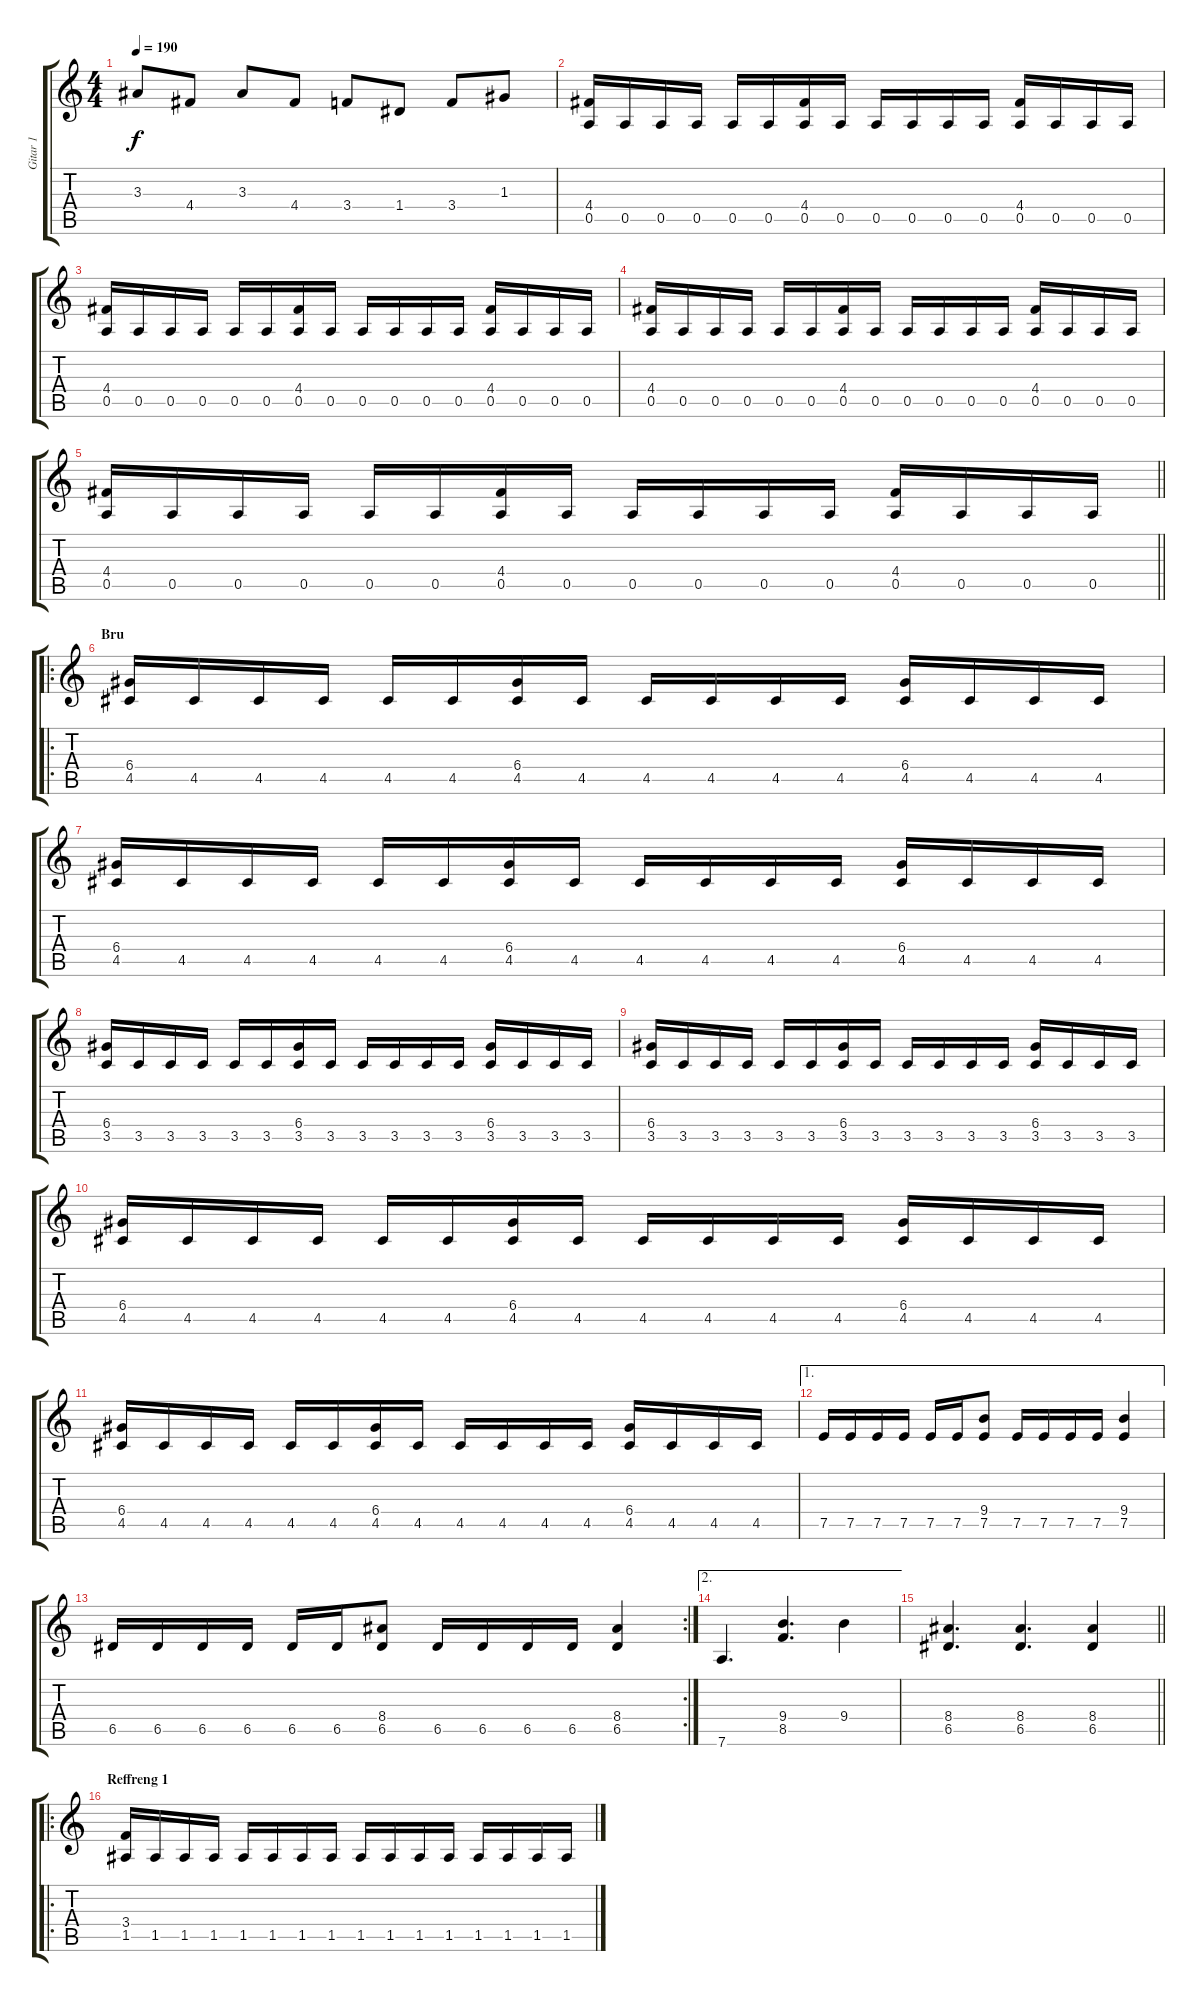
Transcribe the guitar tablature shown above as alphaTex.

\track ("Gitar 1" "Gitar 1") {instrument distortionguitar}
\staff {score tabs}
\tuning (E4 B3 G3 D3 A2 D2) {hide}
\ts (4 4)
\tempo 190
\clef g2
\ks c
3.3.8{dy f} 4.4.8 3.3.8 4.4.8 3.4.8 1.4.8 3.4.8 1.3.8 |
(4.4 0.5).16 0.5.16 0.5.16 0.5.16 0.5.16 0.5.16 (4.4 0.5).16 0.5.16 0.5.16 0.5.16 0.5.16 0.5.16 (4.4 0.5).16 0.5.16 0.5.16 0.5.16 |
(4.4 0.5).16 0.5.16 0.5.16 0.5.16 0.5.16 0.5.16 (4.4 0.5).16 0.5.16 0.5.16 0.5.16 0.5.16 0.5.16 (4.4 0.5).16 0.5.16 0.5.16 0.5.16 |
(4.4 0.5).16 0.5.16 0.5.16 0.5.16 0.5.16 0.5.16 (4.4 0.5).16 0.5.16 0.5.16 0.5.16 0.5.16 0.5.16 (4.4 0.5).16 0.5.16 0.5.16 0.5.16 |
\barLineRight lightlight
(4.4 0.5).16 0.5.16 0.5.16 0.5.16 0.5.16 0.5.16 (4.4 0.5).16 0.5.16 0.5.16 0.5.16 0.5.16 0.5.16 (4.4 0.5).16 0.5.16 0.5.16 0.5.16 |
\ro
\section ("" "Bru")
(6.4 4.5).16 4.5.16 4.5.16 4.5.16 4.5.16 4.5.16 (6.4 4.5).16 4.5.16 4.5.16 4.5.16 4.5.16 4.5.16 (6.4 4.5).16 4.5.16 4.5.16 4.5.16 |
(6.4 4.5).16 4.5.16 4.5.16 4.5.16 4.5.16 4.5.16 (6.4 4.5).16 4.5.16 4.5.16 4.5.16 4.5.16 4.5.16 (6.4 4.5).16 4.5.16 4.5.16 4.5.16 |
(6.4 3.5).16 3.5.16 3.5.16 3.5.16 3.5.16 3.5.16 (6.4 3.5).16 3.5.16 3.5.16 3.5.16 3.5.16 3.5.16 (6.4 3.5).16 3.5.16 3.5.16 3.5.16 |
(6.4 3.5).16 3.5.16 3.5.16 3.5.16 3.5.16 3.5.16 (6.4 3.5).16 3.5.16 3.5.16 3.5.16 3.5.16 3.5.16 (6.4 3.5).16 3.5.16 3.5.16 3.5.16 |
(6.4 4.5).16 4.5.16 4.5.16 4.5.16 4.5.16 4.5.16 (6.4 4.5).16 4.5.16 4.5.16 4.5.16 4.5.16 4.5.16 (6.4 4.5).16 4.5.16 4.5.16 4.5.16 |
(6.4 4.5).16 4.5.16 4.5.16 4.5.16 4.5.16 4.5.16 (6.4 4.5).16 4.5.16 4.5.16 4.5.16 4.5.16 4.5.16 (6.4 4.5).16 4.5.16 4.5.16 4.5.16 |
\ae 1
7.5.16 7.5.16 7.5.16 7.5.16 7.5.16 7.5.16 (9.4 7.5).8 7.5.16 7.5.16 7.5.16 7.5.16 (9.4 7.5).4 |
\rc 2
6.5.16 6.5.16 6.5.16 6.5.16 6.5.16 6.5.16 (8.4 6.5).8 6.5.16 6.5.16 6.5.16 6.5.16 (8.4 6.5).4 |
\ae 2
7.6.4{d} (9.4 8.5).4{d} 9.4.4 |
\barLineRight lightlight
(8.4 6.5).4{d} (8.4 6.5).4{d} (8.4 6.5).4 |
\ro
\section ("" "Reffreng 1")
(3.4 1.5).16 1.5.16 1.5.16 1.5.16 1.5.16 1.5.16 1.5.16 1.5.16 1.5.16 1.5.16 1.5.16 1.5.16 1.5.16 1.5.16 1.5.16 1.5.16
